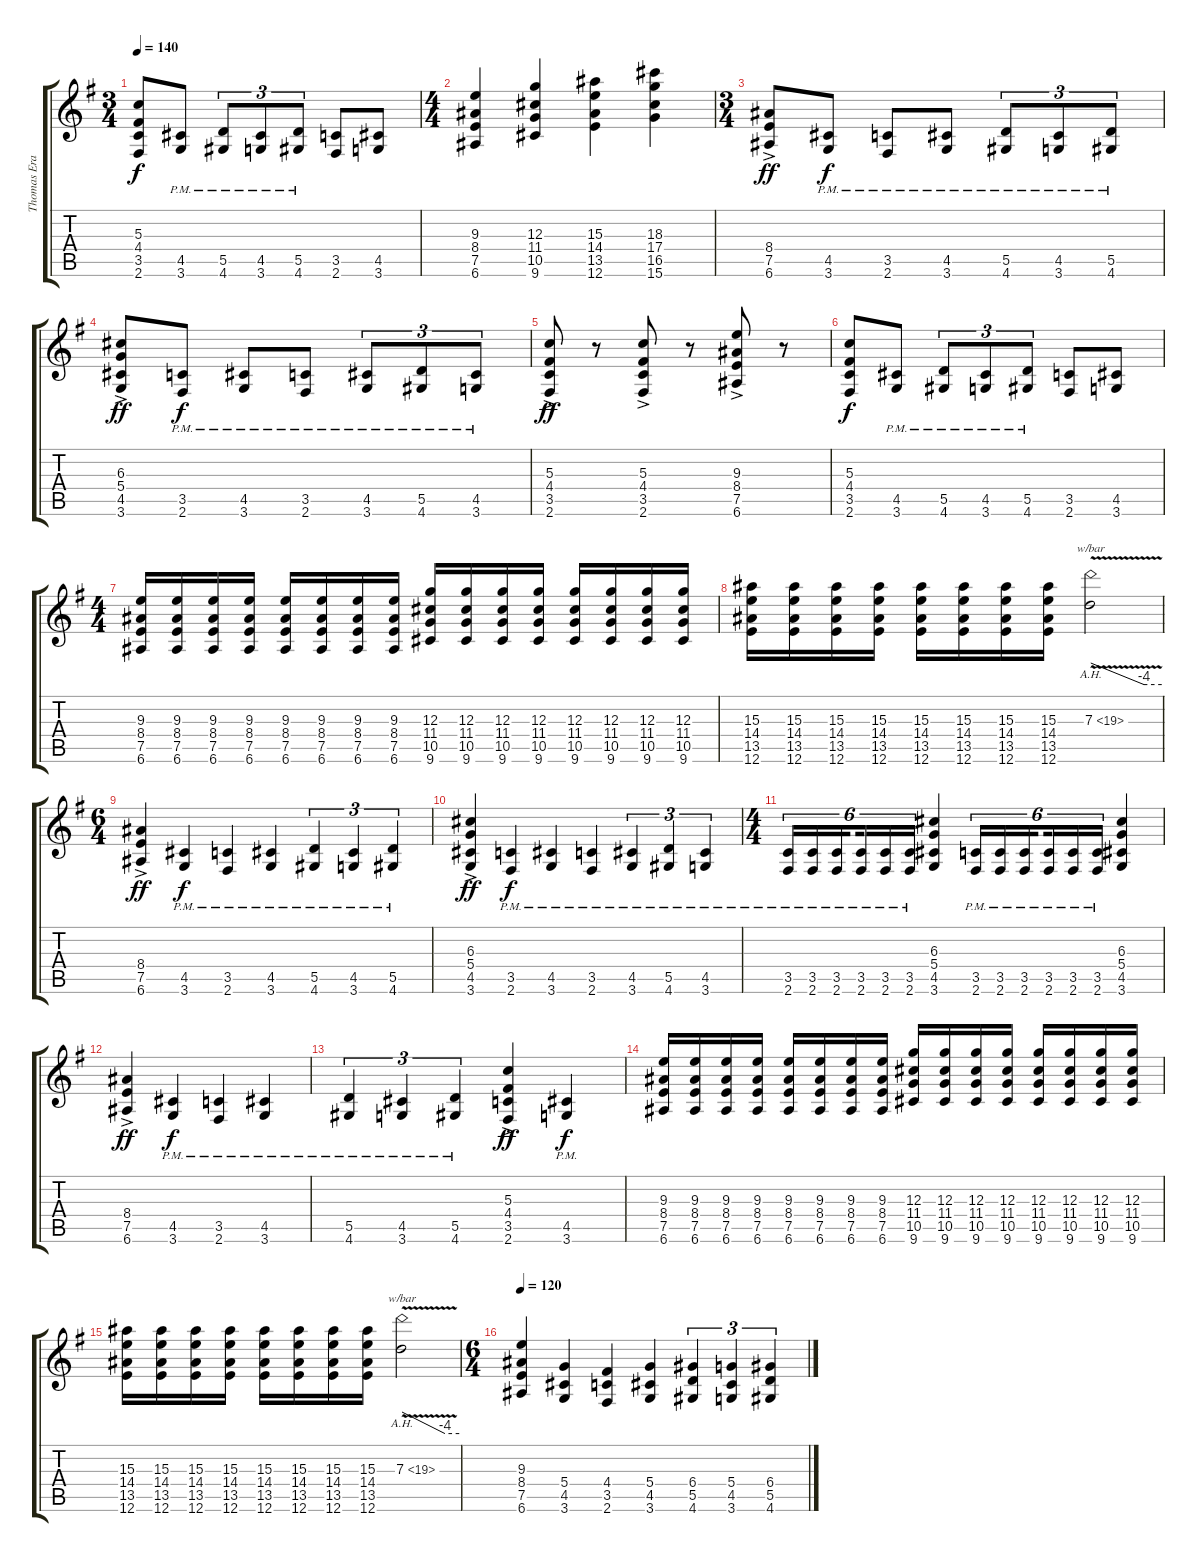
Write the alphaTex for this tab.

\track ("Thomas Erak" "Thomas Era") {instrument overdrivenguitar}
\staff {score tabs}
\tuning (E4 B3 G3 D3 A2 E2) {hide}
\ts (3 4)
\tempo 140
\clef g2
\ks g
(5.3 4.4 3.5 2.6).8{dy f} (4.5{pm} 3.6{pm}).8 (5.5{pm} 4.6{pm}).8{tu (3 2)} (4.5{pm} 3.6{pm}).8{tu (3 2)} (5.5{pm} 4.6{pm}).8{tu (3 2)} (3.5 2.6).8 (4.5 3.6).8 |
\ts (4 4)
(9.3 8.4 7.5 6.6).4 (12.3 11.4 10.5 9.6).4 (15.3 14.4 13.5 12.6).4 (18.3 17.4 16.5 15.6).4 |
\ts (3 4)
(8.4{ac} 7.5{ac} 6.6{ac}).8{dy ff} (4.5{pm} 3.6{pm}).8{dy f} (3.5{pm} 2.6{pm}).8 (4.5{pm} 3.6{pm}).8 (5.5{pm} 4.6{pm}).8{tu (3 2)} (4.5{pm} 3.6{pm}).8{tu (3 2)} (5.5{pm} 4.6{pm}).8{tu (3 2)} |
(6.3{ac} 5.4{ac} 4.5{ac} 3.6{ac}).8{dy ff} (3.5{pm} 2.6{pm}).8{dy f} (4.5{pm} 3.6{pm}).8 (3.5{pm} 2.6{pm}).8 (4.5{pm} 3.6{pm}).8{tu (3 2)} (5.5{pm} 4.6{pm}).8{tu (3 2)} (4.5{pm} 3.6{pm}).8{tu (3 2)} |
(5.3{ac} 4.4{ac} 3.5{ac} 2.6{ac}).8{dy ff} r.8 (5.3{ac} 4.4{ac} 3.5{ac} 2.6{ac}).8 r.8 (9.3{ac} 8.4{ac} 7.5{ac} 6.6{ac}).8 r.8 |
(5.3 4.4 3.5 2.6).8{dy f} (4.5{pm} 3.6{pm}).8 (5.5{pm} 4.6{pm}).8{tu (3 2)} (4.5{pm} 3.6{pm}).8{tu (3 2)} (5.5{pm} 4.6{pm}).8{tu (3 2)} (3.5 2.6).8 (4.5 3.6).8 |
\ts (4 4)
(9.3 8.4 7.5 6.6).16 (9.3 8.4 7.5 6.6).16 (9.3 8.4 7.5 6.6).16 (9.3 8.4 7.5 6.6).16 (9.3 8.4 7.5 6.6).16 (9.3 8.4 7.5 6.6).16 (9.3 8.4 7.5 6.6).16 (9.3 8.4 7.5 6.6).16 (12.3 11.4 10.5 9.6).16 (12.3 11.4 10.5 9.6).16 (12.3 11.4 10.5 9.6).16 (12.3 11.4 10.5 9.6).16 (12.3 11.4 10.5 9.6).16 (12.3 11.4 10.5 9.6).16 (12.3 11.4 10.5 9.6).16 (12.3 11.4 10.5 9.6).16 |
(15.3 14.4 13.5 12.6).16 (15.3 14.4 13.5 12.6).16 (15.3 14.4 13.5 12.6).16 (15.3 14.4 13.5 12.6).16 (15.3 14.4 13.5 12.6).16 (15.3 14.4 13.5 12.6).16 (15.3 14.4 13.5 12.6).16 (15.3 14.4 13.5 12.6).16 7.3{ah 12 v}.2{tbe (custom default 0 0 45 -16 60 -16)} |
\ts (6 4)
(8.4{ac} 7.5{ac} 6.6{ac}).4{dy ff} (4.5{pm} 3.6{pm}).4{dy f} (3.5{pm} 2.6{pm}).4 (4.5{pm} 3.6{pm}).4 (5.5{pm} 4.6{pm}).4{tu (3 2)} (4.5{pm} 3.6{pm}).4{tu (3 2)} (5.5{pm} 4.6{pm}).4{tu (3 2)} |
(6.3{ac} 5.4{ac} 4.5{ac} 3.6{ac}).4{dy ff} (3.5{pm} 2.6{pm}).4{dy f} (4.5{pm} 3.6{pm}).4 (3.5{pm} 2.6{pm}).4 (4.5{pm} 3.6{pm}).4{tu (3 2)} (5.5{pm} 4.6{pm}).4{tu (3 2)} (4.5{pm} 3.6{pm}).4{tu (3 2)} |
\ts (4 4)
(3.5{pm} 2.6{pm}).16{tu (6 4)} (3.5{pm} 2.6{pm}).16{tu (6 4)} (3.5{pm} 2.6{pm}).16{tu (6 4) beam splitsecondary} (3.5{pm} 2.6{pm}).16{tu (6 4)} (3.5{pm} 2.6{pm}).16{tu (6 4)} (3.5{pm} 2.6{pm}).16{tu (6 4)} (6.3 5.4 4.5 3.6).4 (3.5{pm} 2.6{pm}).16{tu (6 4)} (3.5{pm} 2.6{pm}).16{tu (6 4)} (3.5{pm} 2.6{pm}).16{tu (6 4) beam splitsecondary} (3.5{pm} 2.6{pm}).16{tu (6 4)} (3.5{pm} 2.6{pm}).16{tu (6 4)} (3.5{pm} 2.6{pm}).16{tu (6 4)} (6.3 5.4 4.5 3.6).4 |
(8.4{ac} 7.5{ac} 6.6{ac}).4{dy ff} (4.5{pm} 3.6{pm}).4{dy f} (3.5{pm} 2.6{pm}).4 (4.5{pm} 3.6{pm}).4 |
(5.5{pm} 4.6{pm}).4{tu (3 2)} (4.5{pm} 3.6{pm}).4{tu (3 2)} (5.5{pm} 4.6{pm}).4{tu (3 2)} (5.3{ac} 4.4{ac} 3.5{ac} 2.6{ac}).4{dy ff} (4.5{pm} 3.6{pm}).4{dy f} |
(9.3 8.4 7.5 6.6).16 (9.3 8.4 7.5 6.6).16 (9.3 8.4 7.5 6.6).16 (9.3 8.4 7.5 6.6).16 (9.3 8.4 7.5 6.6).16 (9.3 8.4 7.5 6.6).16 (9.3 8.4 7.5 6.6).16 (9.3 8.4 7.5 6.6).16 (12.3 11.4 10.5 9.6).16 (12.3 11.4 10.5 9.6).16 (12.3 11.4 10.5 9.6).16 (12.3 11.4 10.5 9.6).16 (12.3 11.4 10.5 9.6).16 (12.3 11.4 10.5 9.6).16 (12.3 11.4 10.5 9.6).16 (12.3 11.4 10.5 9.6).16 |
(15.3 14.4 13.5 12.6).16 (15.3 14.4 13.5 12.6).16 (15.3 14.4 13.5 12.6).16 (15.3 14.4 13.5 12.6).16 (15.3 14.4 13.5 12.6).16 (15.3 14.4 13.5 12.6).16 (15.3 14.4 13.5 12.6).16 (15.3 14.4 13.5 12.6).16 7.3{ah 12 v}.2{tbe (custom default 0 0 45 -16 60 -16)} |
\ts (6 4)
\tempo 120
(9.3 8.4 7.5 6.6).4 (5.4 4.5 3.6).4 (4.4 3.5 2.6).4 (5.4 4.5 3.6).4 (6.4 5.5 4.6).4{tu (3 2)} (5.4 4.5 3.6).4{tu (3 2)} (6.4 5.5 4.6).4{tu (3 2)}
